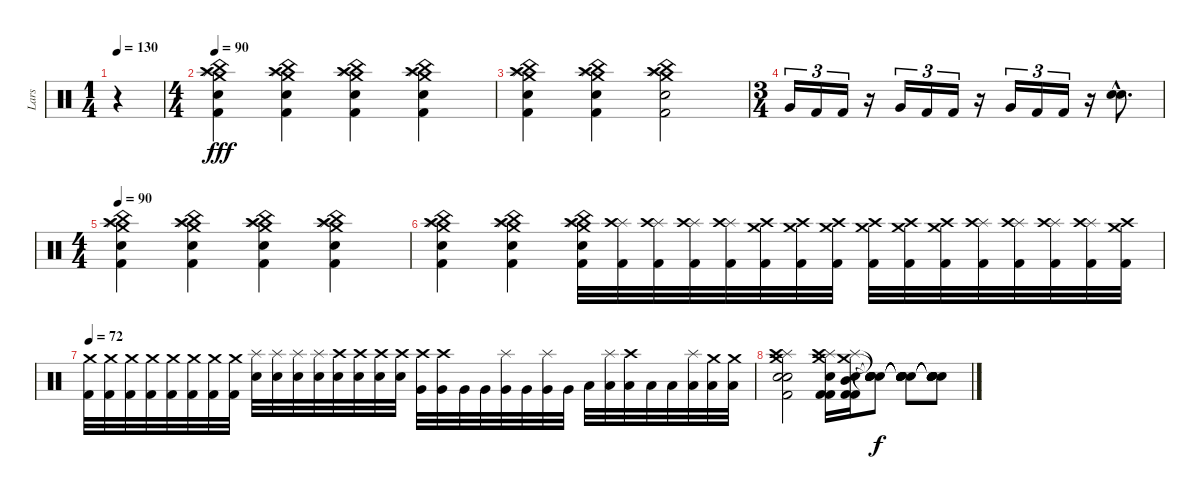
\track ("Lars" "Lars") {instrument percussion}
\staff {score}
\articulation defaults
\ts (1 4)
\tempo 130
\clef neutral
\ks c
r.4{dy fff} |
\ts (4 4)
\tempo 90
("China (hit)" "Crash medium (hit)" "Splash (hit)" "Crash high (hit)" "Snare (hit) 2" "Kick (hit) 2").4 ("China (hit)" "Crash medium (hit)" "Splash (hit)" "Crash high (hit)" "Snare (hit) 2" "Kick (hit) 2").4 ("China (hit)" "Crash medium (hit)" "Splash (hit)" "Crash high (hit)" "Snare (hit) 2" "Kick (hit) 2").4 ("China (hit)" "Crash medium (hit)" "Splash (hit)" "Crash high (hit)" "Snare (hit) 2" "Kick (hit) 2").4 |
("Crash medium (hit)" "Splash (hit)" "Snare (hit) 2" "Crash high (hit)" "China (hit)" "Kick (hit) 2").4 ("Crash medium (hit)" "Splash (hit)" "Snare (hit) 2" "Crash high (hit)" "China (hit)" "Kick (hit) 2").4 ("Crash medium (hit)" "Splash (hit)" "Snare (hit) 2" "Crash high (hit)" "China (hit)" "Kick (hit) 2").2 |
\ts (3 4)
"Very Low Tom (hit)".16{tu (3 2)} "Kick (hit) 2".16{tu (3 2)} "Kick (hit) 2".16{tu (3 2)} r.16 "Very Low Tom (hit)".16{tu (3 2)} "Kick (hit) 2".16{tu (3 2)} "Kick (hit) 2".16{tu (3 2)} r.16 "Very Low Tom (hit)".16{tu (3 2)} "Kick (hit) 2".16{tu (3 2)} "Kick (hit) 2".16{tu (3 2)} r.16 ("Electric Snare (hit)"{hac} "Snare (hit) 2"{hac}).8{d} |
\ts (4 4)
\tempo 90
("China (hit)" "Crash medium (hit)" "Splash (hit)" "Crash high (hit)" "Snare (hit) 2" "Kick (hit) 2").4 ("China (hit)" "Crash medium (hit)" "Splash (hit)" "Crash high (hit)" "Snare (hit) 2" "Kick (hit) 2").4 ("China (hit)" "Crash medium (hit)" "Splash (hit)" "Crash high (hit)" "Snare (hit) 2" "Kick (hit) 2").4 ("China (hit)" "Crash medium (hit)" "Splash (hit)" "Crash high (hit)" "Snare (hit) 2" "Kick (hit) 2").4 |
("Crash medium (hit)" "Splash (hit)" "Snare (hit) 2" "Crash high (hit)" "China (hit)" "Kick (hit) 2").4 ("Crash medium (hit)" "Splash (hit)" "Snare (hit) 2" "Crash high (hit)" "China (hit)" "Kick (hit) 2").4 ("Crash medium (hit)" "Splash (hit)" "Snare (hit) 2" "Crash high (hit)" "China (hit)" "Kick (hit) 2").32 ("Splash (hit)" "Crash high (hit)" "Kick (hit) 2").32 ("Splash (hit)" "Crash high (hit)" "Kick (hit) 2").32 ("Splash (hit)" "Crash high (hit)" "Kick (hit) 2").32 ("Splash (hit)" "Crash high (hit)" "Kick (hit) 2").32 ("Crash medium (hit)" "Crash high (hit)" "Kick (hit) 2").32 ("Crash medium (hit)" "Crash high (hit)" "Kick (hit) 2").32 ("Crash medium (hit)" "Crash high (hit)" "Kick (hit) 2").32 ("Crash medium (hit)" "Crash high (hit)" "Kick (hit) 2").32 ("Crash medium (hit)" "Crash high (hit)" "Kick (hit) 2").32 ("Crash medium (hit)" "Crash high (hit)" "Kick (hit) 2").32 ("Splash (hit)" "Crash high (hit)" "Kick (hit) 2").32 ("Splash (hit)" "Crash high (hit)" "Kick (hit) 2").32 ("Splash (hit)" "Crash high (hit)" "Kick (hit) 2").32 ("Splash (hit)" "Crash high (hit)" "Kick (hit) 2").32 ("Crash medium (hit)" "Crash high (hit)" "Kick (hit) 2").32 |
\tempo 72
("Crash medium (hit)" "Kick (hit) 2").32 ("Crash medium (hit)" "Kick (hit) 2").32 ("Crash medium (hit)" "Kick (hit) 2").32 ("Crash medium (hit)" "Kick (hit) 2").32 ("Crash medium (hit)" "Kick (hit) 2").32 ("Crash medium (hit)" "Kick (hit) 2").32 ("Crash medium (hit)" "Kick (hit) 2").32 ("Crash medium (hit)" "Kick (hit) 2").32 ("Splash (hit)" "Snare (hit) 2").32 ("Splash (hit)" "Snare (hit) 2").32 ("Splash (hit)" "Snare (hit) 2").32 ("Splash (hit)" "Snare (hit) 2").32 ("Crash high (hit)" "Snare (hit) 2").32 ("Crash high (hit)" "Snare (hit) 2").32 ("Crash high (hit)" "Snare (hit) 2").32 ("Crash high (hit)" "Snare (hit) 2").32 ("Crash high (hit)" "Very Low Tom (hit)").32 ("Crash high (hit)" "Very Low Tom (hit)").32 "Very Low Tom (hit)".32 "Very Low Tom (hit)".32 ("Splash (hit)" "Very Low Tom (hit)").32 "Very Low Tom (hit)".32 ("Splash (hit)" "Very Low Tom (hit)").32 "Very Low Tom (hit)".32 "Low Floor Tom (hit)".32 ("Splash (hit)" "Low Floor Tom (hit)").32 ("Crash high (hit)" "Low Floor Tom (hit)").32 "Low Floor Tom (hit)".32 "Low Floor Tom (hit)".32 ("Splash (hit)" "Low Floor Tom (hit)").32 ("Crash medium (hit)" "Low Floor Tom (hit)").32 ("Crash medium (hit)" "Low Floor Tom (hit)").32 |
("Snare (hit)" "Crash medium (hit)" "Splash (hit)" "Crash high (hit)" "Snare (hit) 2" "Kick (hit) 2").2 ("Crash medium (hit)" "Splash (hit)" "Crash high (hit)" "Snare (hit) 2" "Kick (hit) 2" "Kick (hit) 2").16 ("Crash medium (hit)" "Splash (hit)" "Mid Tom (hit)" "Snare (hit) 2" "Kick (hit) 2" "Kick (hit) 2").16 ("Snare (hit)"{t} "Snare (hit)"{t} "Snare (hit)"{t} "Snare (hit)"{t} "Snare (hit)"{t} "Snare (hit)"{t}).8{dy f} ("Snare (hit)"{t} "Snare (hit)"{t} "Snare (hit)"{t} "Snare (hit)"{t} "Snare (hit)"{t} "Snare (hit)"{t}).8 ("Snare (hit)"{t} "Snare (hit)"{t} "Snare (hit)"{t} "Snare (hit)"{t} "Snare (hit)"{t} "Snare (hit)"{t}).8
